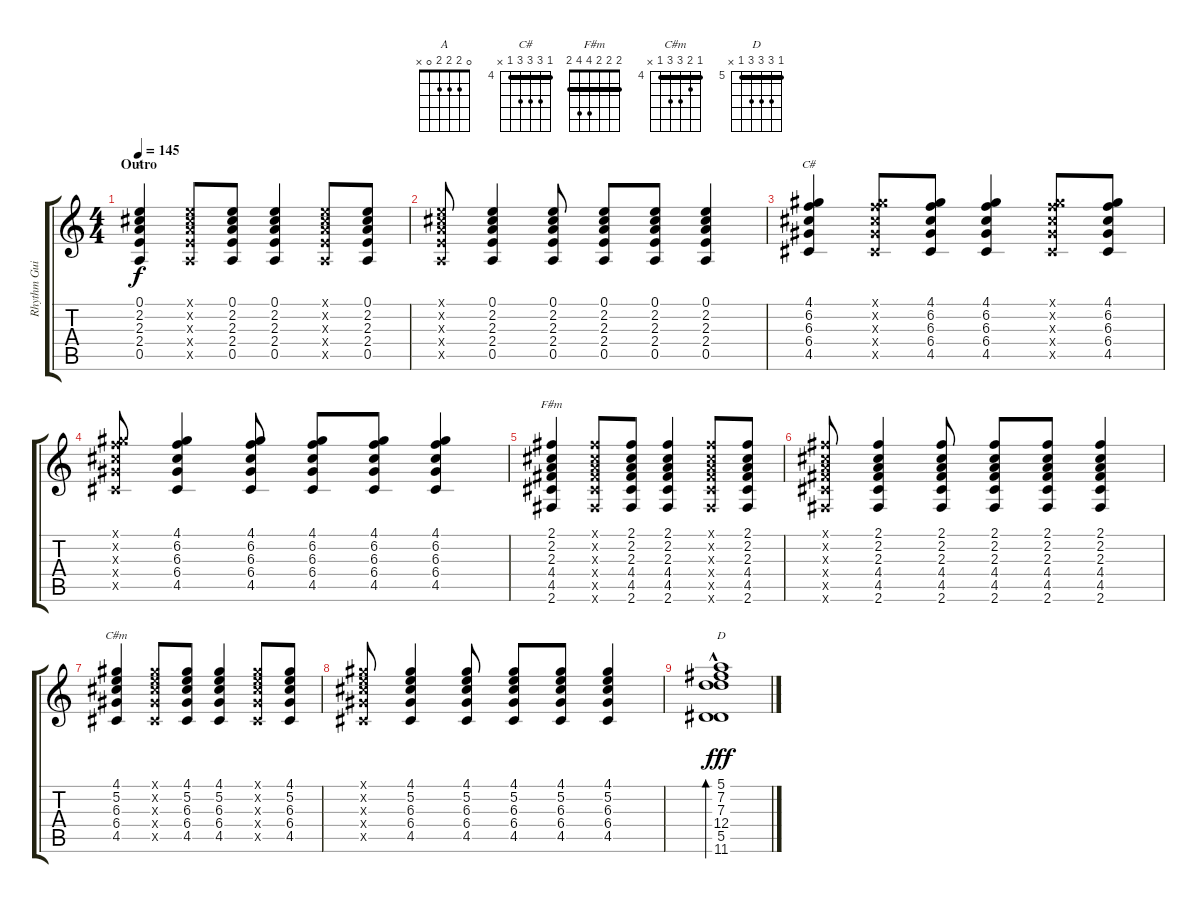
\track ("Rhythm Guitar" "Rhythm Gui") {instrument electricguitarjazz}
\staff {score tabs}
\tuning (E4 B3 G3 D3 A2 E2) {hide}
\chord ("A" 0 2 2 2 0 x)
\chord ("C#" 4 6 6 6 4 x) {firstfret 4 barre 4}
\chord ("F#m" 2 2 2 4 4 2) {barre 2}
\chord ("C#m" 4 5 6 6 4 x) {firstfret 4 barre 4}
\chord ("D" 5 7 7 7 5 x) {firstfret 5 barre 5}
\ts (4 4)
\section ("" "Outro")
\tempo 145
\clef g2
\ks c
(0.1 2.2 2.3 2.4 0.5).4{ch "A" dy f} (0.1{x} 2.2{x} 2.3{x} 2.4{x} 0.5{x}).8 (0.1 2.2 2.3 2.4 0.5).8 (0.1 2.2 2.3 2.4 0.5).4 (0.1{x} 2.2{x} 2.3{x} 2.4{x} 0.5{x}).8 (0.1 2.2 2.3 2.4 0.5).8 |
(0.1{x} 2.2{x} 2.3{x} 2.4{x} 0.5{x}).8 (0.1 2.2 2.3 2.4 0.5).4 (0.1 2.2 2.3 2.4 0.5).8 (0.1 2.2 2.3 2.4 0.5).8 (0.1 2.2 2.3 2.4 0.5).8 (0.1 2.2 2.3 2.4 0.5).4 |
(4.1 6.2 6.3 6.4 4.5).4{ch "C#"} (4.1{x} 6.2{x} 6.3{x} 6.4{x} 4.5{x}).8 (4.1 6.2 6.3 6.4 4.5).8 (4.1 6.2 6.3 6.4 4.5).4 (4.1{x} 6.2{x} 6.3{x} 6.4{x} 4.5{x}).8 (4.1 6.2 6.3 6.4 4.5).8 |
(4.1{x} 6.2{x} 6.3{x} 6.4{x} 4.5{x}).8 (4.1 6.2 6.3 6.4 4.5).4 (4.1 6.2 6.3 6.4 4.5).8 (4.1 6.2 6.3 6.4 4.5).8 (4.1 6.2 6.3 6.4 4.5).8 (4.1 6.2 6.3 6.4 4.5).4 |
(2.1 2.2 2.3 4.4 4.5 2.6).4{ch "F#m"} (2.1{x} 2.2{x} 2.3{x} 4.4{x} 4.5{x} 2.6{x}).8 (2.1 2.2 2.3 4.4 4.5 2.6).8 (2.1 2.2 2.3 4.4 4.5 2.6).4 (2.1{x} 2.2{x} 2.3{x} 4.4{x} 4.5{x} 2.6{x}).8 (2.1 2.2 2.3 4.4 4.5 2.6).8 |
(2.1{x} 2.2{x} 2.3{x} 4.4{x} 4.5{x} 2.6{x}).8 (2.1 2.2 2.3 4.4 4.5 2.6).4 (2.1 2.2 2.3 4.4 4.5 2.6).8 (2.1 2.2 2.3 4.4 4.5 2.6).8 (2.1 2.2 2.3 4.4 4.5 2.6).8 (2.1 2.2 2.3 4.4 4.5 2.6).4 |
(4.1 5.2 6.3 6.4 4.5).4{ch "C#m"} (4.1{x} 5.2{x} 6.3{x} 6.4{x} 4.5{x}).8 (4.1 5.2 6.3 6.4 4.5).8 (4.1 5.2 6.3 6.4 4.5).4 (4.1{x} 5.2{x} 6.3{x} 6.4{x} 4.5{x}).8 (4.1 5.2 6.3 6.4 4.5).8 |
(4.1{x} 5.2{x} 6.3{x} 6.4{x} 4.5{x}).8 (4.1 5.2 6.3 6.4 4.5).4 (4.1 5.2 6.3 6.4 4.5).8 (4.1 5.2 6.3 6.4 4.5).8 (4.1 5.2 6.3 6.4 4.5).8 (4.1 5.2 6.3 6.4 4.5).4 |
(5.1{hac} 7.2{hac} 7.3{hac} 12.4{hac} 5.5{hac} 11.6).1{bd 240 ch "D" dy fff}
